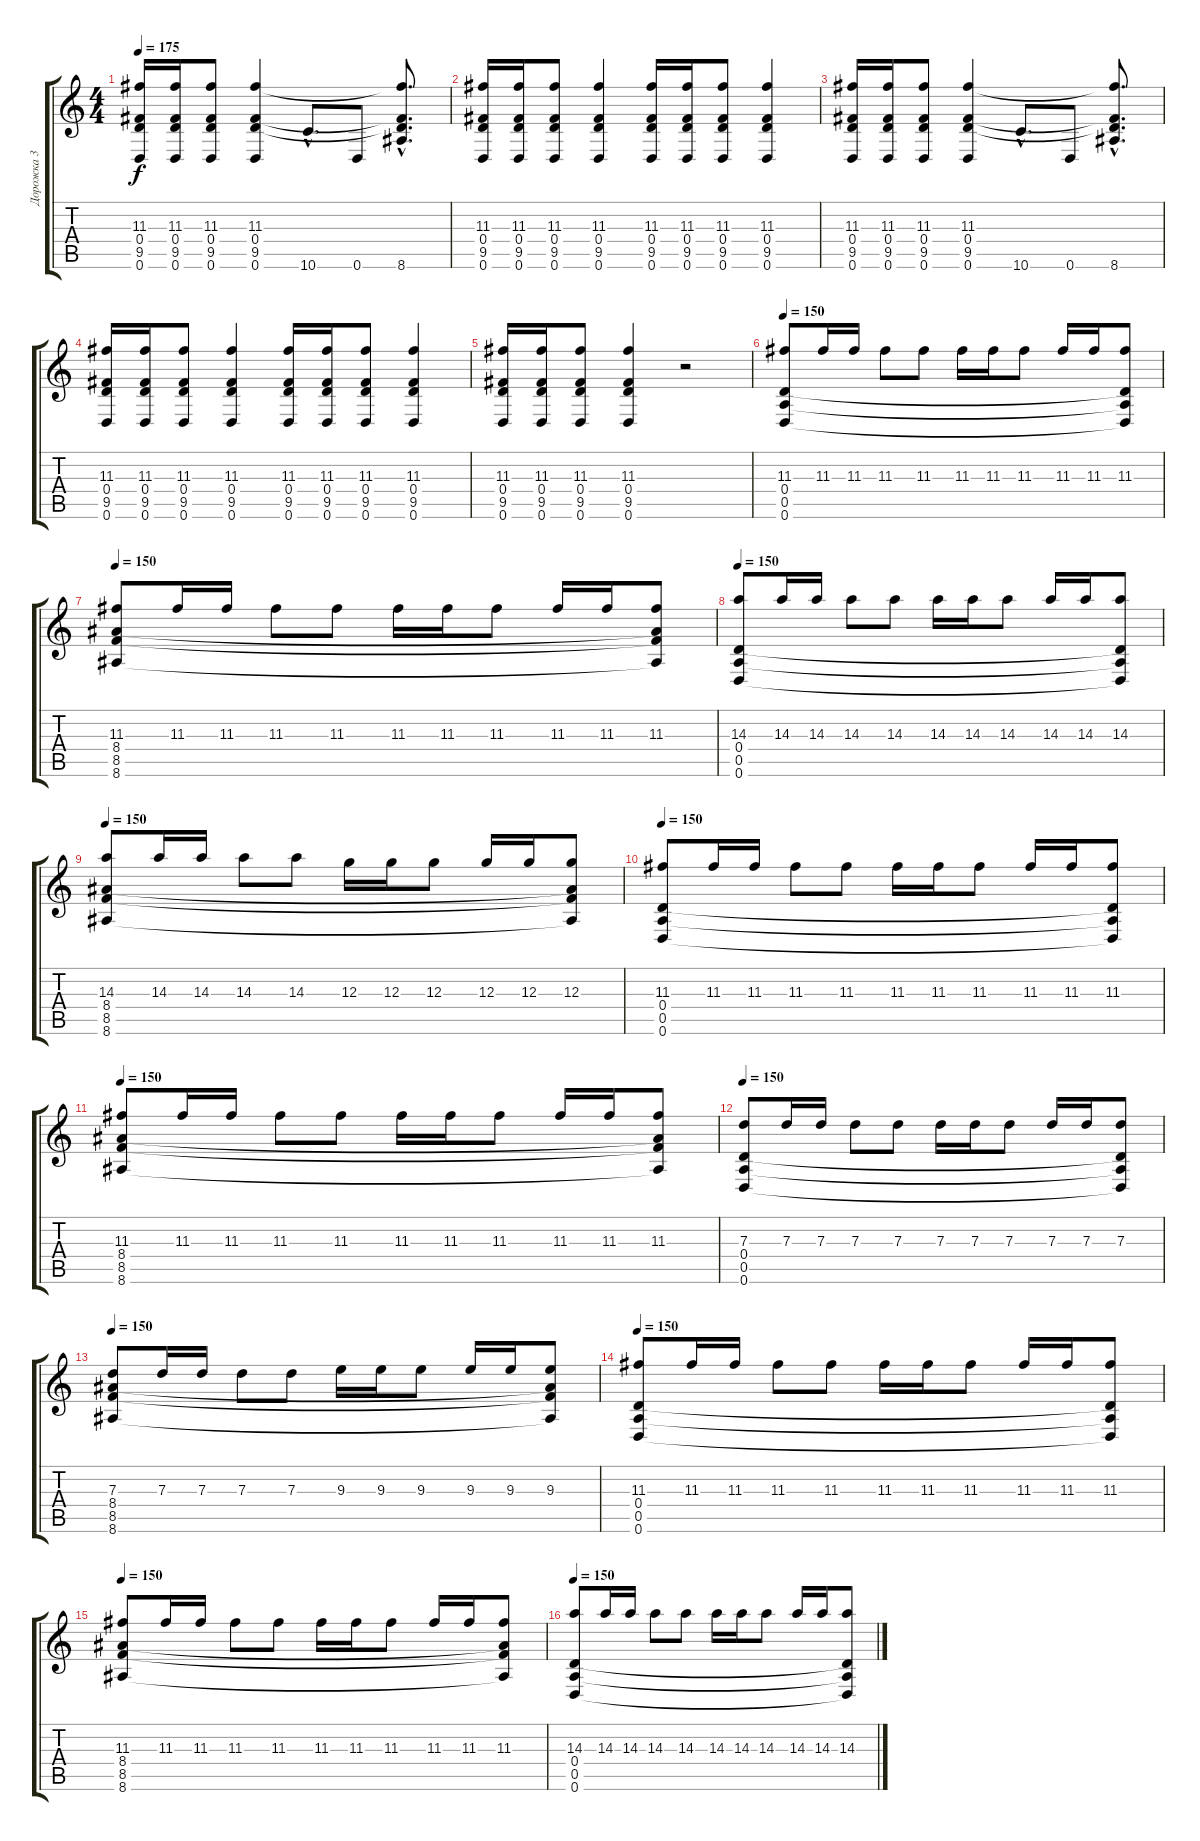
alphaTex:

\track ("Дорожка 3" "Дорожка 3") {instrument distortionguitar}
\staff {score tabs}
\tuning (E4 B3 G3 D3 A2 D2) {hide}
\ts (4 4)
\tempo 175
\clef g2
\ks c
(11.3 0.4 9.5 0.6).16{dy f} (11.3 0.4 9.5 0.6).16 (11.3 0.4 9.5 0.6).8 (11.3 0.4 9.5 0.6).4 10.6{hac}.8{d} 0.6.8 (11.3{hac t} 0.4{hac t} 9.5{hac t} 8.6{hac}).8{d} |
(11.3 0.4 9.5 0.6).16 (11.3 0.4 9.5 0.6).16 (11.3 0.4 9.5 0.6).8 (11.3 0.4 9.5 0.6).4 (11.3 0.4 9.5 0.6).16 (11.3 0.4 9.5 0.6).16 (11.3 0.4 9.5 0.6).8 (11.3 0.4 9.5 0.6).4 |
(11.3 0.4 9.5 0.6).16 (11.3 0.4 9.5 0.6).16 (11.3 0.4 9.5 0.6).8 (11.3 0.4 9.5 0.6).4 10.6{hac}.8{d} 0.6.8 (11.3{hac t} 0.4{hac t} 9.5{hac t} 8.6{hac}).8{d} |
(11.3 0.4 9.5 0.6).16 (11.3 0.4 9.5 0.6).16 (11.3 0.4 9.5 0.6).8 (11.3 0.4 9.5 0.6).4 (11.3 0.4 9.5 0.6).16 (11.3 0.4 9.5 0.6).16 (11.3 0.4 9.5 0.6).8 (11.3 0.4 9.5 0.6).4 |
(11.3 0.4 9.5 0.6).16 (11.3 0.4 9.5 0.6).16 (11.3 0.4 9.5 0.6).8 (11.3 0.4 9.5 0.6).4 r.2 |
\tempo 150
(11.3 0.4 0.5 0.6).8 11.3.16 11.3.16 11.3.8 11.3.8 11.3.16 11.3.16 11.3.8 11.3.16 11.3.16 (11.3 0.4{t} 0.5{t} 0.6{t}).8 |
\tempo 150
(11.3 8.4 8.5 8.6).8 11.3.16 11.3.16 11.3.8 11.3.8 11.3.16 11.3.16 11.3.8 11.3.16 11.3.16 (11.3 8.4{t} 8.5{t} 8.6{t}).8 |
\tempo 150
(14.3 0.4 0.5 0.6).8 14.3.16 14.3.16 14.3.8 14.3.8 14.3.16 14.3.16 14.3.8 14.3.16 14.3.16 (14.3 0.4{t} 0.5{t} 0.6{t}).8 |
\tempo 150
(14.3 8.4 8.5 8.6).8 14.3.16 14.3.16 14.3.8 14.3.8 12.3.16 12.3.16 12.3.8 12.3.16 12.3.16 (12.3 8.4{t} 8.5{t} 8.6{t}).8 |
\tempo 150
(11.3 0.4 0.5 0.6).8 11.3.16 11.3.16 11.3.8 11.3.8 11.3.16 11.3.16 11.3.8 11.3.16 11.3.16 (11.3 0.4{t} 0.5{t} 0.6{t}).8 |
\tempo 150
(11.3 8.4 8.5 8.6).8 11.3.16 11.3.16 11.3.8 11.3.8 11.3.16 11.3.16 11.3.8 11.3.16 11.3.16 (11.3 8.4{t} 8.5{t} 8.6{t}).8 |
\tempo 150
(7.3 0.4 0.5 0.6).8 7.3.16 7.3.16 7.3.8 7.3.8 7.3.16 7.3.16 7.3.8 7.3.16 7.3.16 (7.3 0.4{t} 0.5{t} 0.6{t}).8 |
\tempo 150
(7.3 8.4 8.5 8.6).8 7.3.16 7.3.16 7.3.8 7.3.8 9.3.16 9.3.16 9.3.8 9.3.16 9.3.16 (9.3 8.4{t} 8.5{t} 8.6{t}).8 |
\tempo 150
(11.3 0.4 0.5 0.6).8 11.3.16 11.3.16 11.3.8 11.3.8 11.3.16 11.3.16 11.3.8 11.3.16 11.3.16 (11.3 0.4{t} 0.5{t} 0.6{t}).8 |
\tempo 150
(11.3 8.4 8.5 8.6).8 11.3.16 11.3.16 11.3.8 11.3.8 11.3.16 11.3.16 11.3.8 11.3.16 11.3.16 (11.3 8.4{t} 8.5{t} 8.6{t}).8 |
\tempo 150
(14.3 0.4 0.5 0.6).8 14.3.16 14.3.16 14.3.8 14.3.8 14.3.16 14.3.16 14.3.8 14.3.16 14.3.16 (14.3 0.4{t} 0.5{t} 0.6{t}).8
